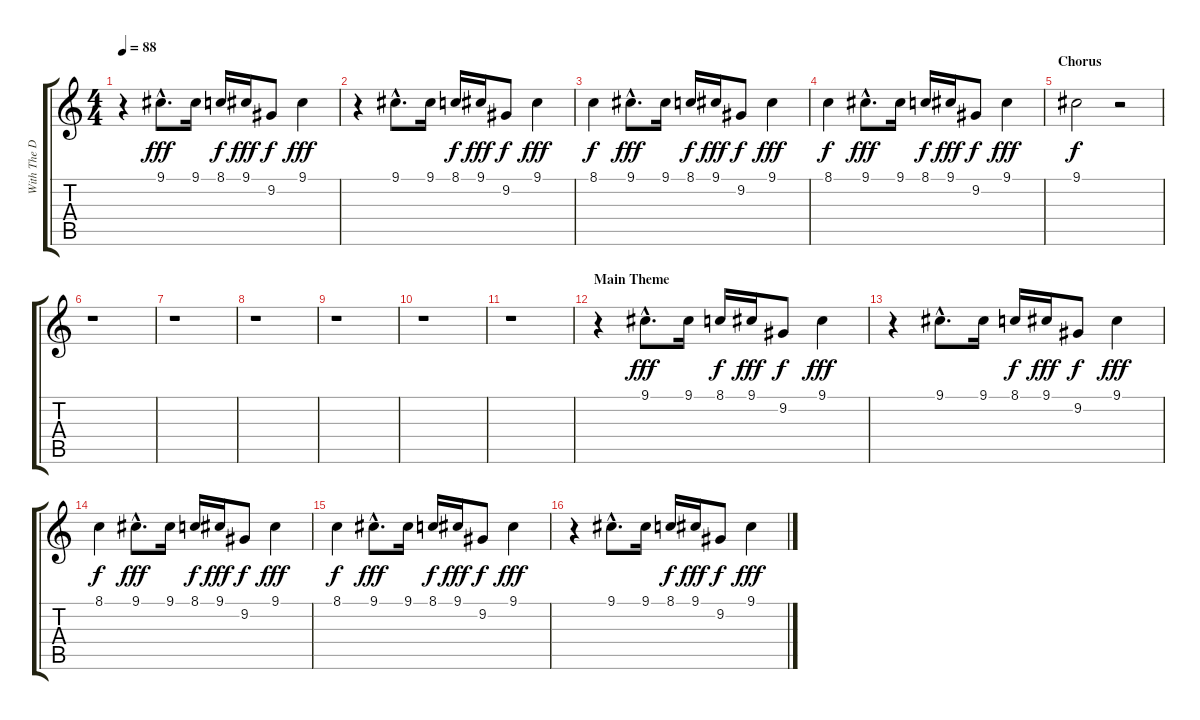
\track ("With The Drums.." "With The D") {instrument percussiveorgan}
\staff {score tabs}
\tuning (E4 B3 G3 D3 A2 E2) {hide}
\ts (4 4)
\tempo 88
\clef g2
\ks c
r.4{dy f} 9.1{hac}.8{d dy fff} 9.1.16 8.1.16{dy f} 9.1.16{dy fff} 9.2.8{dy f} 9.1.4{dy fff} |
r.4 9.1{hac}.8{d} 9.1.16 8.1.16{dy f} 9.1.16{dy fff} 9.2.8{dy f} 9.1.4{dy fff} |
8.1.4{dy f} 9.1{hac}.8{d dy fff} 9.1.16 8.1.16{dy f} 9.1.16{dy fff} 9.2.8{dy f} 9.1.4{dy fff} |
8.1.4{dy f} 9.1{hac}.8{d dy fff} 9.1.16 8.1.16{dy f} 9.1.16{dy fff} 9.2.8{dy f} 9.1.4{dy fff} |
\section ("" "Chorus")
9.1.2{dy f} r.2 |
r.1 |
r.1 |
r.1 |
r.1 |
r.1 |
r.1 |
\section ("" "Main Theme")
r.4 9.1{hac}.8{d dy fff} 9.1.16 8.1.16{dy f} 9.1.16{dy fff} 9.2.8{dy f} 9.1.4{dy fff} |
r.4 9.1{hac}.8{d} 9.1.16 8.1.16{dy f} 9.1.16{dy fff} 9.2.8{dy f} 9.1.4{dy fff} |
8.1.4{dy f} 9.1{hac}.8{d dy fff} 9.1.16 8.1.16{dy f} 9.1.16{dy fff} 9.2.8{dy f} 9.1.4{dy fff} |
8.1.4{dy f} 9.1{hac}.8{d dy fff} 9.1.16 8.1.16{dy f} 9.1.16{dy fff} 9.2.8{dy f} 9.1.4{dy fff} |
r.4 9.1{hac}.8{d} 9.1.16 8.1.16{dy f} 9.1.16{dy fff} 9.2.8{dy f} 9.1.4{dy fff}
